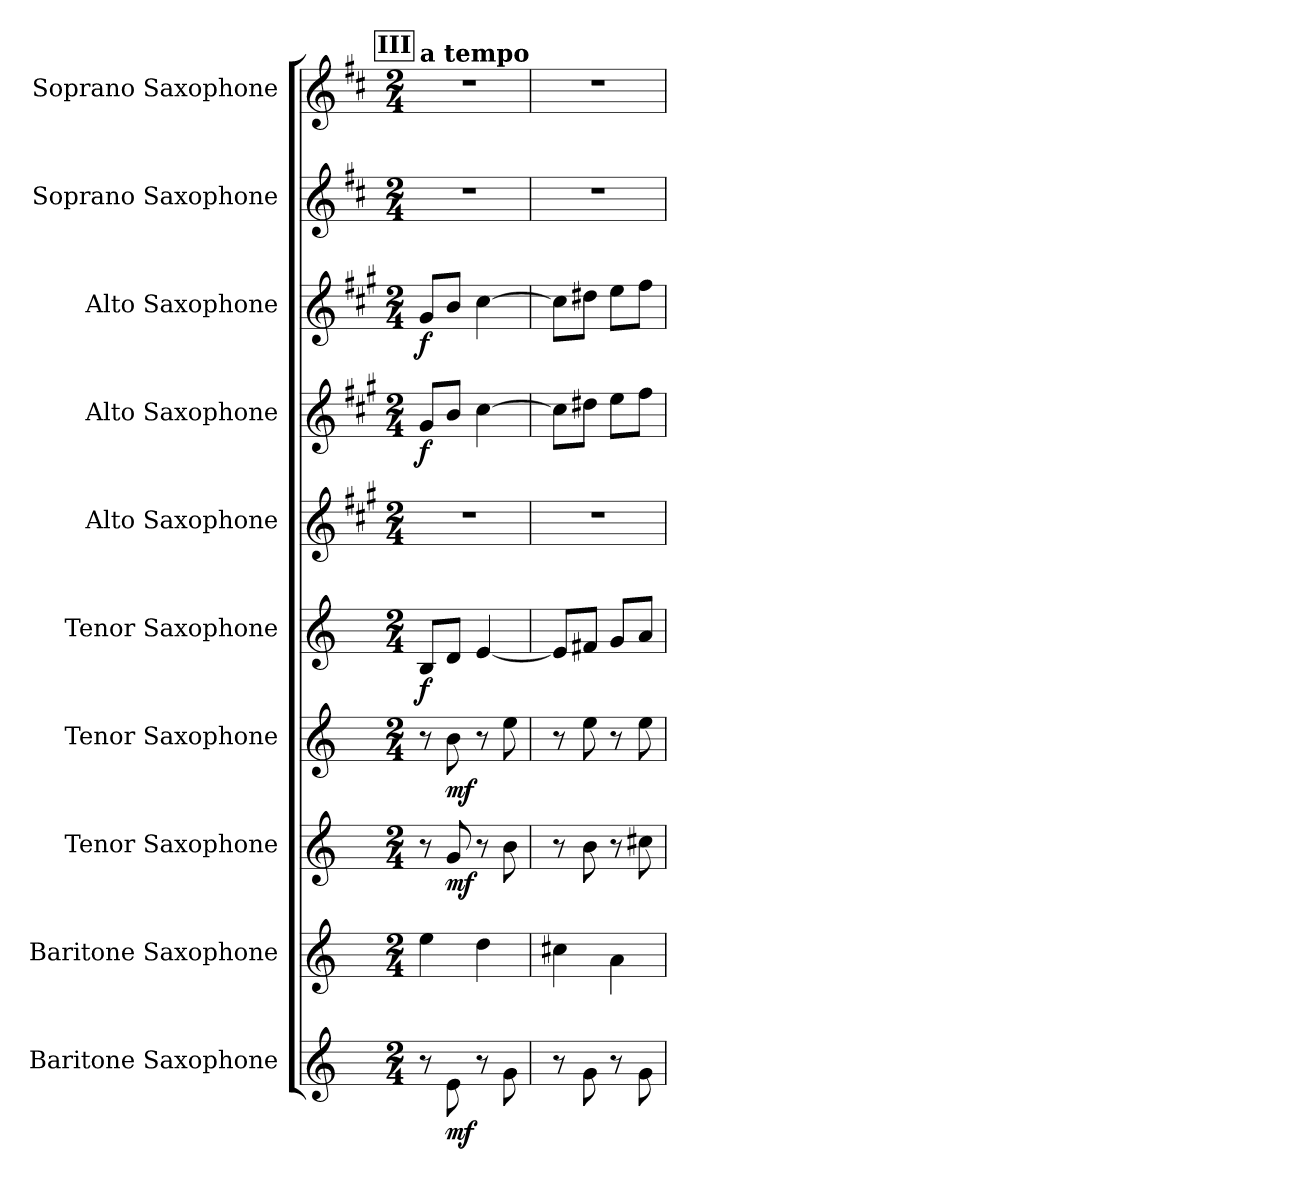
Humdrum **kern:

**kern	**dynam	**kern	**kern	**dynam	**kern	**dynam	**kern	**dynam	**kern	**kern	**dynam	**kern	**dynam	**kern	**kern
*part10	*part10	*part9	*part8	*part8	*part7	*part7	*part6	*part6	*part5	*part4	*part4	*part3	*part3	*part2	*part1
*staff10	*staff10	*staff9	*staff8	*staff8	*staff7	*staff7	*staff6	*staff6	*staff5	*staff4	*staff4	*staff3	*staff3	*staff2	*staff1
*I"Baritone Saxophone	*	*I"Baritone Saxophone	*I"Tenor Saxophone	*	*I"Tenor Saxophone	*	*I"Tenor Saxophone	*	*I"Alto Saxophone	*I"Alto Saxophone	*	*I"Alto Saxophone	*	*I"Soprano Saxophone	*I"Soprano Saxophone
*I'Bar. Sax.	*	*I'Bar. Sax.	*I'T. Sax.	*	*I'T. Sax.	*	*I'T. Sax.	*	*I'A. Sax.	*I'A. Sax.	*	*I'A. Sax.	*	*I'S. Sax.	*I'S. Sax.
*clefG2	*	*clefG2	*clefG2	*	*clefG2	*	*clefG2	*	*clefG2	*clefG2	*	*clefG2	*	*clefG2	*clefG2
*ITrd12c21	*	*ITrd12c21	*ITrd8c14	*	*ITrd8c14	*	*ITrd8c14	*	*ITrd5c9	*ITrd5c9	*	*ITrd5c9	*	*ITrd1c2	*ITrd1c2
*k[]	*	*k[]	*k[]	*	*k[]	*	*k[]	*	*k[]	*k[]	*	*k[]	*	*k[]	*k[]
*M2/4	*	*M2/4	*M2/4	*	*M2/4	*	*M2/4	*	*M2/4	*M2/4	*	*M2/4	*	*M2/4	*M2/4
!!LO:REH:place=s1:a:B:fs=14:t=III
=65	=65	=65	=65	=65	=65	=65	=65	=65	=65	=65	=65	=65	=65	=65	=65
!	!	!	!	!	!	!	!	!	!	!	!	!	!	!	!LO:TX:a:B:t=a tempo
!	!	!	!	!	!	!	!	!LO:DY:b	!	!	!LO:DY:b	!	!LO:DY:b	!	!
8r	.	4e\	8r	.	8r	.	8BB/L	f	2r	8B/L	f	8B/L	f	2r	2r
!	!LO:DY:b	!	!	!LO:DY:b	!	!LO:DY:b	!	!	!	!	!	!	!	!	!
8E\	mf	.	8G/	mf	8B\	mf	8D/J	.	.	8d/J	.	8d/J	.	.	.
8r	.	4d\	8r	.	8r	.	[4E/	.	.	[4e\	.	[4e\	.	.	.
8G\	.	.	8B\	.	8e\	.	.	.	.	.	.	.	.	.	.
=66	=66	=66	=66	=66	=66	=66	=66	=66	=66	=66	=66	=66	=66	=66	=66
8r	.	4c#X\	8r	.	8r	.	8E/L]	.	2r	8e\L]	.	8e\L]	.	2r	2r
8G\	.	.	8B\	.	8e\	.	8F#X/J	.	.	8f#X\J	.	8f#X\J	.	.	.
8r	.	4A\	8r	.	8r	.	8G/L	.	.	8g\L	.	8g\L	.	.	.
8G\	.	.	8c#X\	.	8e\	.	8A/J	.	.	8a\J	.	8a\J	.	.	.
=	=	=	=	=	=	=	=	=	=	=	=	=	=	=	=
*-	*-	*-	*-	*-	*-	*-	*-	*-	*-	*-	*-	*-	*-	*-	*-
